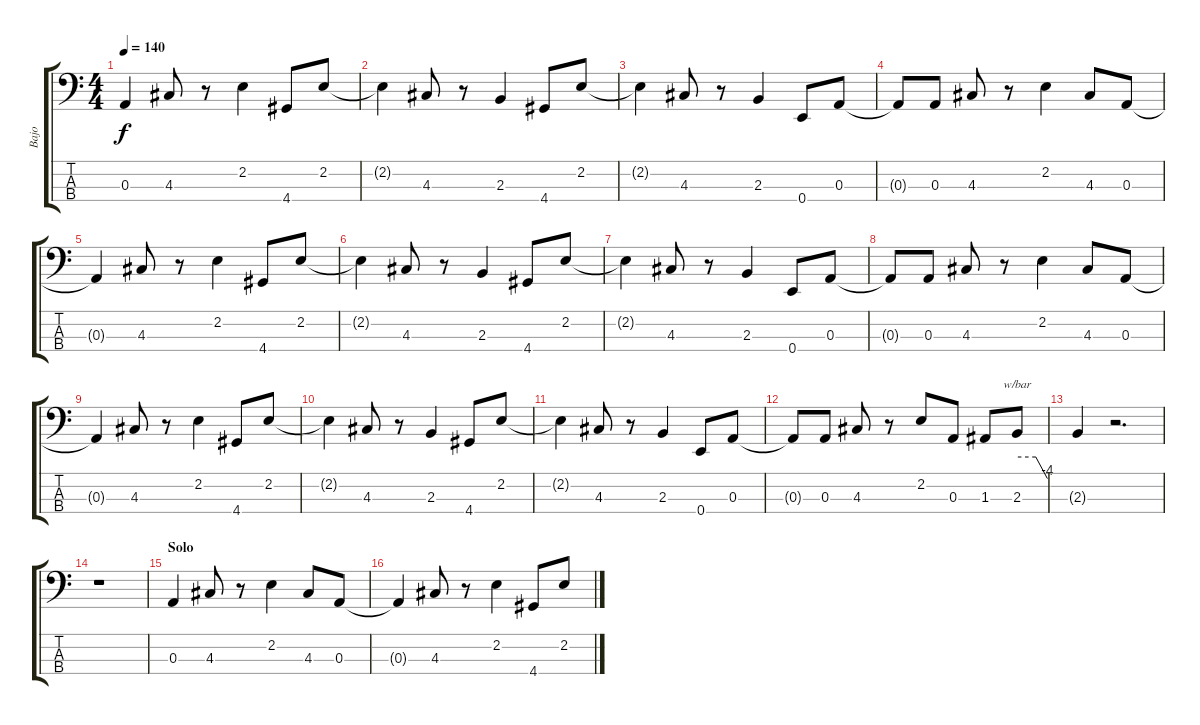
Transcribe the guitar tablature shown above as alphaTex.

\track ("Bajo" "Bajo") {instrument electricbasspick}
\staff {score tabs}
\tuning (G2 D2 A1 E1) {hide}
\ts (4 4)
\tempo 140
\clef f4
\ks c
0.3{t}.4{dy f} 4.3.8 r.8 2.2.4 4.4.8 2.2.8 |
2.2{t}.4 4.3.8 r.8 2.3.4 4.4.8 2.2.8 |
2.2{t}.4 4.3.8 r.8 2.3.4 0.4.8 0.3.8 |
0.3{t}.8 0.3.8 4.3.8 r.8 2.2.4 4.3.8 0.3.8 |
0.3{t}.4 4.3.8 r.8 2.2.4 4.4.8 2.2.8 |
2.2{t}.4 4.3.8 r.8 2.3.4 4.4.8 2.2.8 |
2.2{t}.4 4.3.8 r.8 2.3.4 0.4.8 0.3.8 |
0.3{t}.8 0.3.8 4.3.8 r.8 2.2.4 4.3.8 0.3.8 |
0.3{t}.4 4.3.8 r.8 2.2.4 4.4.8 2.2.8 |
2.2{t}.4 4.3.8 r.8 2.3.4 4.4.8 2.2.8 |
2.2{t}.4 4.3.8 r.8 2.3.4 0.4.8 0.3.8 |
0.3{t}.8 0.3.8 4.3.8 r.8 2.2.8 0.3.8 1.3.8 2.3.8{tbe (custom default 0 0 37 0 60 -16)} |
2.3{t}.4 r.2{d} |
r.1 |
\section ("" "Solo")
0.3.4 4.3.8 r.8 2.2.4 4.3.8 0.3.8 |
0.3{t}.4 4.3.8 r.8 2.2.4 4.4.8 2.2.8
